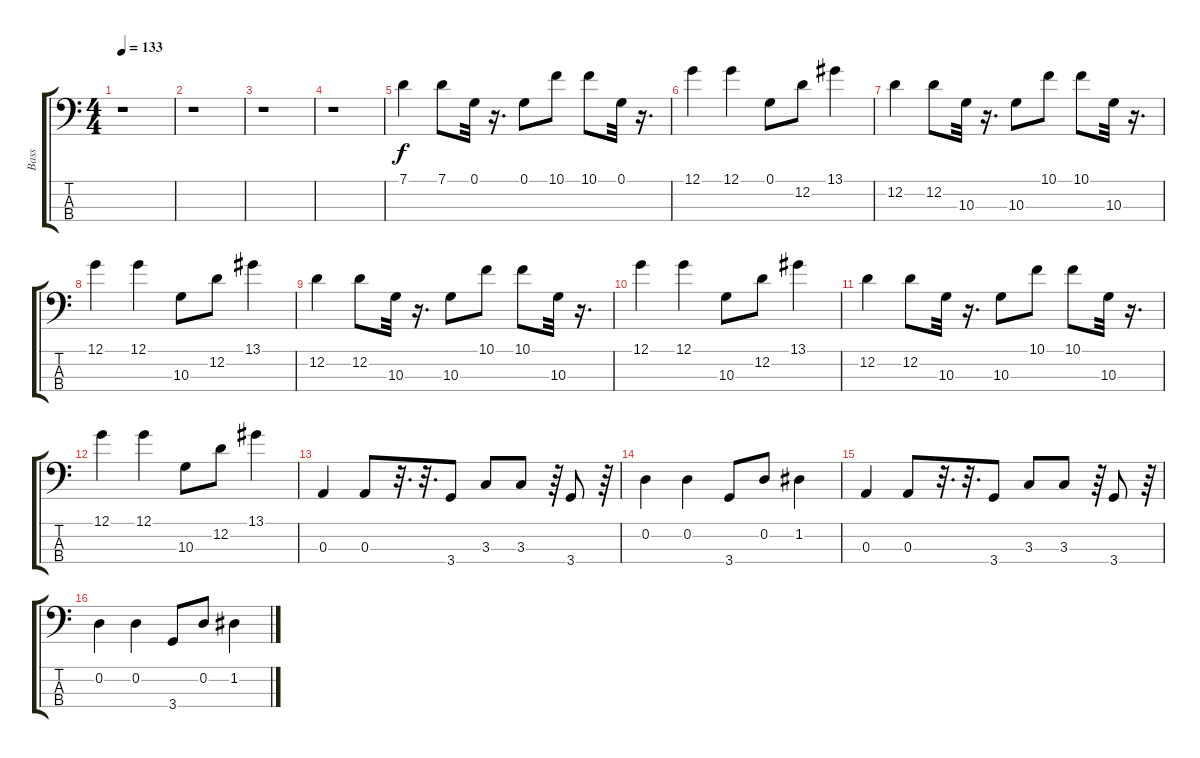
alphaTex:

\track ("Bass" "Bass") {instrument electricbasspick}
\staff {score tabs}
\tuning (G2 D2 A1 E1) {hide}
\ts (4 4)
\tempo 133
\clef f4
\ks c
r.1{dy f instrument electricbasspick} |
r.1 |
r.1 |
r.1 |
7.1.4 7.1.8 0.1.32 r.16{d} 0.1.8 10.1.8 10.1.8 0.1.32 r.16{d} |
12.1.4 12.1.4 0.1.8 12.2.8 13.1.4 |
12.2.4 12.2.8 10.3.32 r.16{d} 10.3.8 10.1.8 10.1.8 10.3.32 r.16{d} |
12.1.4 12.1.4 10.3.8 12.2.8 13.1.4 |
12.2.4 12.2.8 10.3.32 r.16{d} 10.3.8 10.1.8 10.1.8 10.3.32 r.16{d} |
12.1.4 12.1.4 10.3.8 12.2.8 13.1.4 |
12.2.4 12.2.8 10.3.32 r.16{d} 10.3.8 10.1.8 10.1.8 10.3.32 r.16{d} |
12.1.4 12.1.4 10.3.8 12.2.8 13.1.4 |
0.3.4 0.3.8 r.32{d} r.32{d} 3.4.8 3.3.8 3.3.8 r.64 3.4.8 r.64 |
0.2.4 0.2.4 3.4.8 0.2.8 1.2.4 |
0.3.4 0.3.8 r.32{d} r.32{d} 3.4.8 3.3.8 3.3.8 r.64 3.4.8 r.64 |
0.2.4 0.2.4 3.4.8 0.2.8 1.2.4
